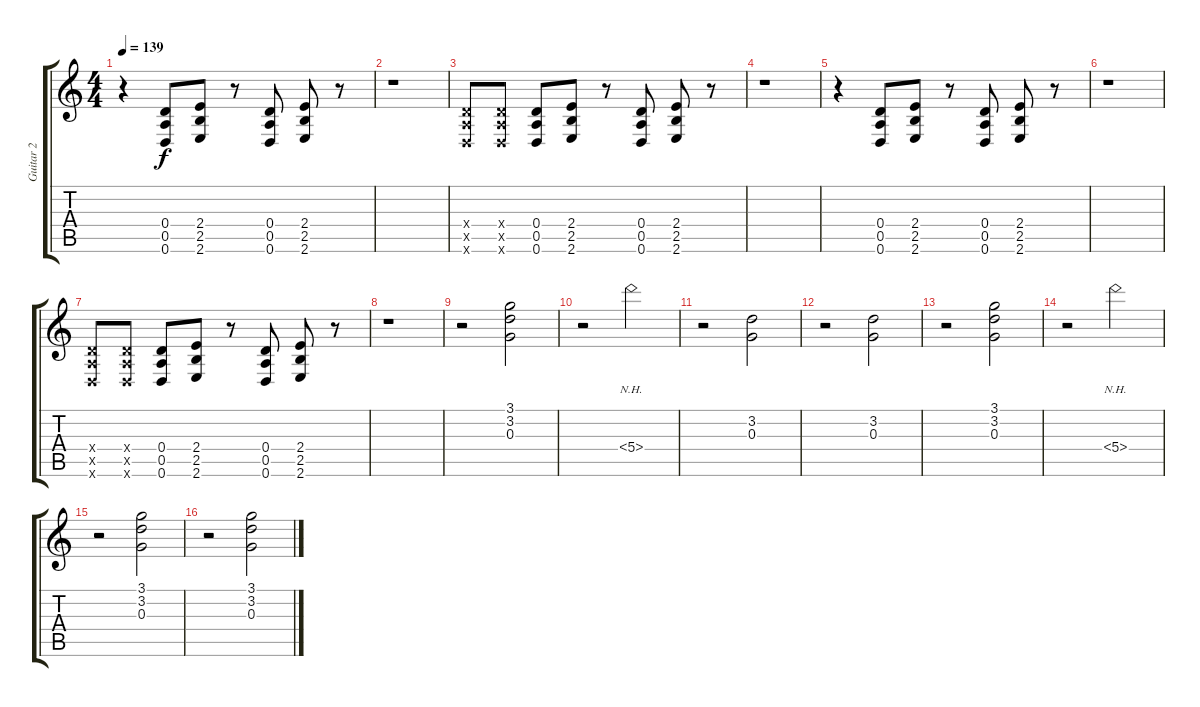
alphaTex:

\track ("Guitar 2" "Guitar 2") {instrument electricguitarclean}
\staff {score tabs}
\tuning (E4 B3 G3 D3 A2 D2) {hide}
\ts (4 4)
\tempo 139
\clef g2
\ks c
r.4{dy f} (0.4 0.5 0.6).8 (2.4 2.5 2.6).8 r.8 (0.4 0.5 0.6).8 (2.4 2.5 2.6).8 r.8 |
r.1 |
(0.4{x} 0.5{x} 0.6{x}).8 (0.4{x} 0.5{x} 0.6{x}).8 (0.4 0.5 0.6).8 (2.4 2.5 2.6).8 r.8 (0.4 0.5 0.6).8 (2.4 2.5 2.6).8 r.8 |
r.1 |
r.4 (0.4 0.5 0.6).8 (2.4 2.5 2.6).8 r.8 (0.4 0.5 0.6).8 (2.4 2.5 2.6).8 r.8 |
r.1 |
(0.4{x} 0.5{x} 0.6{x}).8 (0.4{x} 0.5{x} 0.6{x}).8 (0.4 0.5 0.6).8 (2.4 2.5 2.6).8 r.8 (0.4 0.5 0.6).8 (2.4 2.5 2.6).8 r.8 |
r.1 |
r.2 (3.1 3.2 0.3).2 |
r.2 5.4{nh}.2 |
r.2 (3.2 0.3).2 |
r.2 (3.2 0.3).2 |
r.2 (3.1 3.2 0.3).2 |
r.2 5.4{nh}.2 |
r.2 (3.1 3.2 0.3).2 |
r.2 (3.1 3.2 0.3).2
